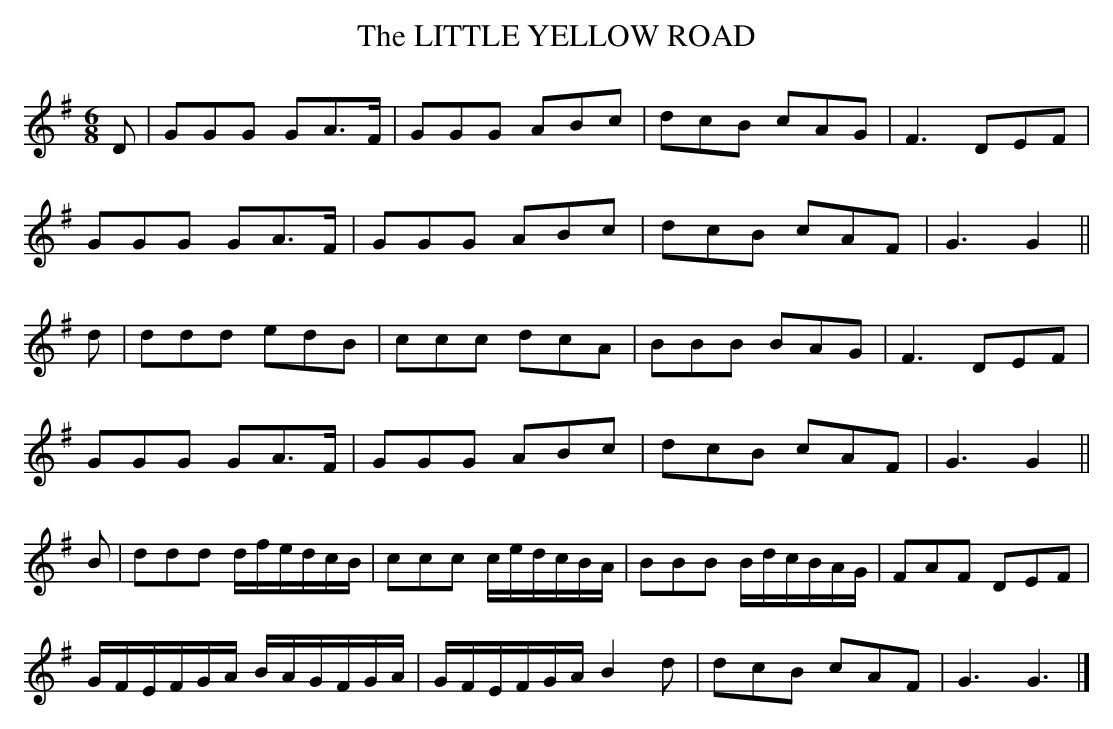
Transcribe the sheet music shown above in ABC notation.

X:1
T:LITTLE YELLOW ROAD, The
Y:"animated"
M:6/8
L:1/8
K:G
D|GGG GA>F|GGG ABc|dcB cAG|F3DEF|
GGG GA>F|GGG ABc|dcB cAF|G3G2||
d|ddd edB|ccc dcA|BBB BAG|F3DEF|
GGG GA>F|GGG ABc|dcB cAF|G3G2||
B|ddd d/f/e/d/c/B/|ccc c/e/d/c/B/A/|\
BBB B/d/c/B/A/G/|FAF DEF|
G/F/E/F/G/A/ B/A/G/F/G/A/|G/F/E/F/G/A/ B2d|\
dcB cAF|G3G3|]
